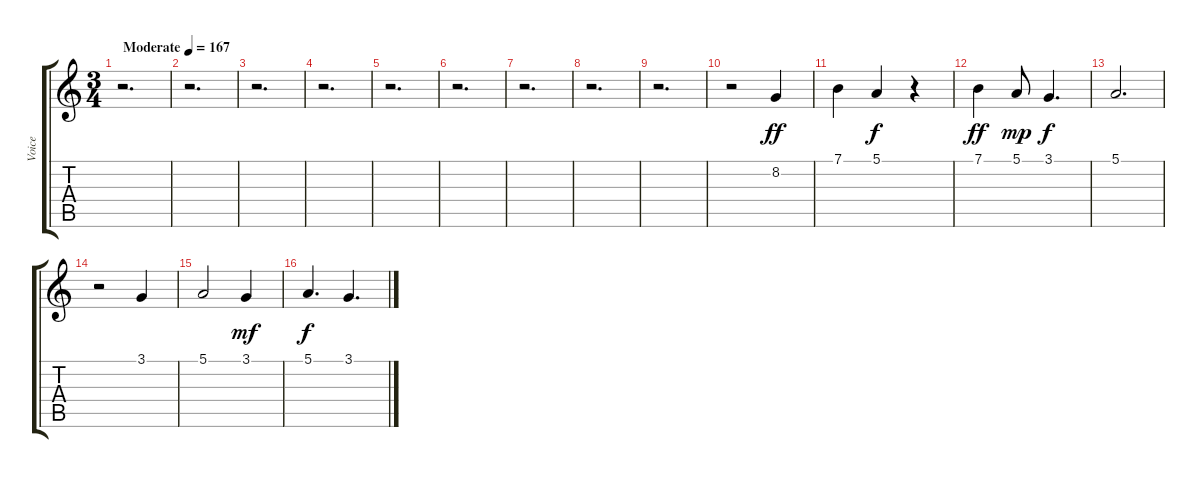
\track ("Voice" "Voice") {instrument sopranosax}
\staff {score tabs}
\tuning (E4 B3 G3 D3 A2 E2) {hide}
\ts (3 4)
\tempo (167 "Moderate")
\clef g2
\ks c
r.2{d dy ff instrument sopranosax} |
r.2{d} |
r.2{d} |
r.2{d} |
r.2{d} |
r.2{d} |
r.2{d} |
r.2{d} |
r.2{d} |
r.2 8.2.4 |
7.1.4 5.1.4{dy f} r.4 |
7.1.4{dy ff} 5.1.8{dy mp} 3.1.4{d dy f} |
5.1.2{d} |
r.2 3.1.4 |
5.1.2 3.1.4{dy mf} |
5.1.4{d dy f} 3.1.4{d}
